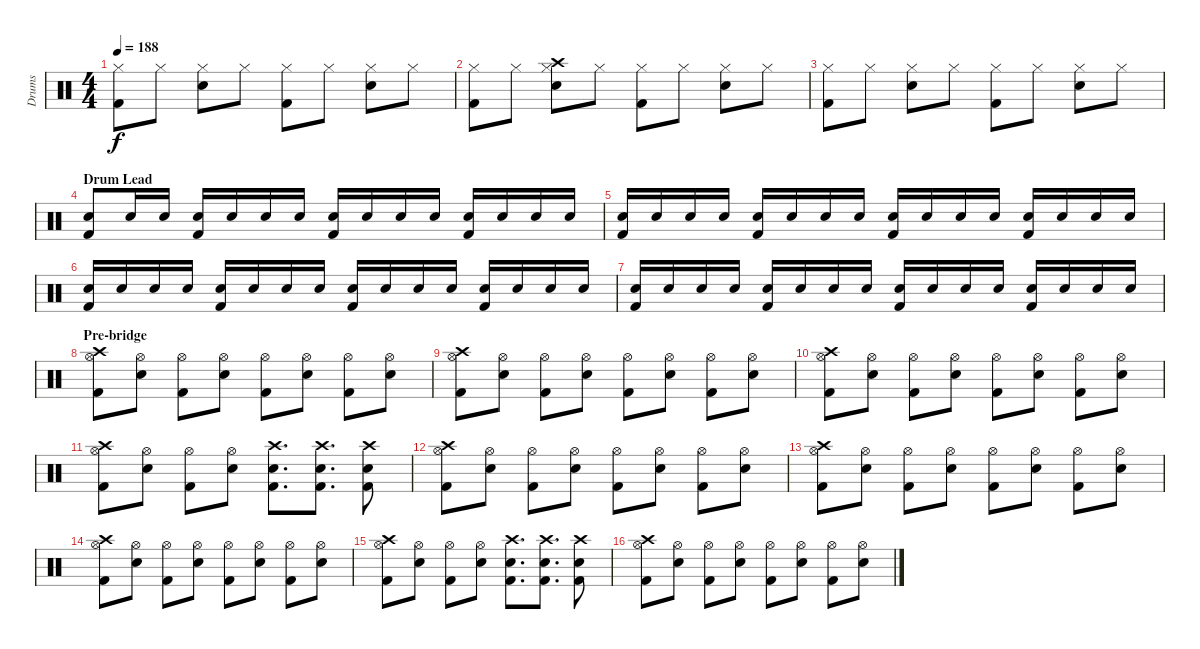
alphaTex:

\track ("Drums" "Drums") {instrument percussion}
\staff {score}
\articulation defaults
\ts (4 4)
\tempo 188
\clef neutral
\ks c
("Kick (hit) 2" "Hi-Hat (closed)").8{dy f} "Hi-Hat (closed)".8 ("Snare (hit) 2" "Hi-Hat (closed)").8 "Hi-Hat (closed)".8 ("Kick (hit) 2" "Hi-Hat (closed)").8 "Hi-Hat (closed)".8 ("Snare (hit) 2" "Hi-Hat (closed)").8 "Hi-Hat (closed)".8 |
("Kick (hit) 2" "Hi-Hat (closed)").8 "Hi-Hat (closed)".8 ("Snare (hit) 2" "Hi-Hat (closed)" "Crash high (hit)").8 "Hi-Hat (closed)".8 ("Kick (hit) 2" "Hi-Hat (closed)").8 "Hi-Hat (closed)".8 ("Snare (hit) 2" "Hi-Hat (closed)").8 "Hi-Hat (closed)".8 |
("Kick (hit) 2" "Hi-Hat (closed)").8 "Hi-Hat (closed)".8 ("Snare (hit) 2" "Hi-Hat (closed)").8 "Hi-Hat (closed)".8 ("Kick (hit) 2" "Hi-Hat (closed)").8 "Hi-Hat (closed)".8 ("Snare (hit) 2" "Hi-Hat (closed)").8 "Hi-Hat (closed)".8 |
\section ("" "Drum Lead")
("Kick (hit) 2" "Snare (hit) 2").8 "Snare (hit) 2".16 "Snare (hit) 2".16 ("Kick (hit) 2" "Snare (hit) 2").16 "Snare (hit) 2".16 "Snare (hit) 2".16 "Snare (hit) 2".16 ("Kick (hit) 2" "Snare (hit) 2").16 "Snare (hit) 2".16 "Snare (hit) 2".16 "Snare (hit) 2".16 ("Kick (hit) 2" "Snare (hit) 2").16 "Snare (hit) 2".16 "Snare (hit) 2".16 "Snare (hit) 2".16 |
("Kick (hit) 2" "Snare (hit) 2").16 "Snare (hit) 2".16 "Snare (hit) 2".16 "Snare (hit) 2".16 ("Kick (hit) 2" "Snare (hit) 2").16 "Snare (hit) 2".16 "Snare (hit) 2".16 "Snare (hit) 2".16 ("Kick (hit) 2" "Snare (hit) 2").16 "Snare (hit) 2".16 "Snare (hit) 2".16 "Snare (hit) 2".16 ("Kick (hit) 2" "Snare (hit) 2").16 "Snare (hit) 2".16 "Snare (hit) 2".16 "Snare (hit) 2".16 |
("Kick (hit) 2" "Snare (hit) 2").16 "Snare (hit) 2".16 "Snare (hit) 2".16 "Snare (hit) 2".16 ("Kick (hit) 2" "Snare (hit) 2").16 "Snare (hit) 2".16 "Snare (hit) 2".16 "Snare (hit) 2".16 ("Kick (hit) 2" "Snare (hit) 2").16 "Snare (hit) 2".16 "Snare (hit) 2".16 "Snare (hit) 2".16 ("Kick (hit) 2" "Snare (hit) 2").16 "Snare (hit) 2".16 "Snare (hit) 2".16 "Snare (hit) 2".16 |
("Kick (hit) 2" "Snare (hit) 2").16 "Snare (hit) 2".16 "Snare (hit) 2".16 "Snare (hit) 2".16 ("Kick (hit) 2" "Snare (hit) 2").16 "Snare (hit) 2".16 "Snare (hit) 2".16 "Snare (hit) 2".16 ("Kick (hit) 2" "Snare (hit) 2").16 "Snare (hit) 2".16 "Snare (hit) 2".16 "Snare (hit) 2".16 ("Kick (hit) 2" "Snare (hit) 2").16 "Snare (hit) 2".16 "Snare (hit) 2".16 "Snare (hit) 2".16 |
\section ("" "Pre-bridge")
("Kick (hit) 2" "Hi-Hat (open)" "Crash high (hit)").8 ("Snare (hit) 2" "Hi-Hat (open)").8 ("Kick (hit) 2" "Hi-Hat (open)").8 ("Snare (hit) 2" "Hi-Hat (open)").8 ("Kick (hit) 2" "Hi-Hat (open)").8 ("Snare (hit) 2" "Hi-Hat (open)").8 ("Kick (hit) 2" "Hi-Hat (open)").8 ("Snare (hit) 2" "Hi-Hat (open)").8 |
("Kick (hit) 2" "Hi-Hat (open)" "Crash high (hit)").8 ("Snare (hit) 2" "Hi-Hat (open)").8 ("Kick (hit) 2" "Hi-Hat (open)").8 ("Snare (hit) 2" "Hi-Hat (open)").8 ("Kick (hit) 2" "Hi-Hat (open)").8 ("Snare (hit) 2" "Hi-Hat (open)").8 ("Kick (hit) 2" "Hi-Hat (open)").8 ("Snare (hit) 2" "Hi-Hat (open)").8 |
("Kick (hit) 2" "Hi-Hat (open)" "Crash high (hit)").8 ("Snare (hit) 2" "Hi-Hat (open)").8 ("Kick (hit) 2" "Hi-Hat (open)").8 ("Snare (hit) 2" "Hi-Hat (open)").8 ("Kick (hit) 2" "Hi-Hat (open)").8 ("Snare (hit) 2" "Hi-Hat (open)").8 ("Kick (hit) 2" "Hi-Hat (open)").8 ("Snare (hit) 2" "Hi-Hat (open)").8 |
("Kick (hit) 2" "Hi-Hat (open)" "Crash high (hit)").8 ("Snare (hit) 2" "Hi-Hat (open)").8 ("Kick (hit) 2" "Hi-Hat (open)").8 ("Snare (hit) 2" "Hi-Hat (open)").8 ("Kick (hit) 2" "Snare (hit) 2" "Crash high (hit)").8{d} ("Kick (hit) 2" "Snare (hit) 2" "Crash high (hit)").8{d} ("Kick (hit) 2" "Snare (hit) 2" "Crash high (hit)").8 |
("Kick (hit) 2" "Hi-Hat (open)" "Crash high (hit)").8 ("Snare (hit) 2" "Hi-Hat (open)").8 ("Kick (hit) 2" "Hi-Hat (open)").8 ("Snare (hit) 2" "Hi-Hat (open)").8 ("Kick (hit) 2" "Hi-Hat (open)").8 ("Snare (hit) 2" "Hi-Hat (open)").8 ("Kick (hit) 2" "Hi-Hat (open)").8 ("Snare (hit) 2" "Hi-Hat (open)").8 |
("Kick (hit) 2" "Hi-Hat (open)" "Crash high (hit)").8 ("Snare (hit) 2" "Hi-Hat (open)").8 ("Kick (hit) 2" "Hi-Hat (open)").8 ("Snare (hit) 2" "Hi-Hat (open)").8 ("Kick (hit) 2" "Hi-Hat (open)").8 ("Snare (hit) 2" "Hi-Hat (open)").8 ("Kick (hit) 2" "Hi-Hat (open)").8 ("Snare (hit) 2" "Hi-Hat (open)").8 |
("Kick (hit) 2" "Hi-Hat (open)" "Crash high (hit)").8 ("Snare (hit) 2" "Hi-Hat (open)").8 ("Kick (hit) 2" "Hi-Hat (open)").8 ("Snare (hit) 2" "Hi-Hat (open)").8 ("Kick (hit) 2" "Hi-Hat (open)").8 ("Snare (hit) 2" "Hi-Hat (open)").8 ("Kick (hit) 2" "Hi-Hat (open)").8 ("Snare (hit) 2" "Hi-Hat (open)").8 |
("Kick (hit) 2" "Hi-Hat (open)" "Crash high (hit)").8 ("Snare (hit) 2" "Hi-Hat (open)").8 ("Kick (hit) 2" "Hi-Hat (open)").8 ("Snare (hit) 2" "Hi-Hat (open)").8 ("Kick (hit) 2" "Snare (hit) 2" "Crash high (hit)").8{d} ("Kick (hit) 2" "Snare (hit) 2" "Crash high (hit)").8{d} ("Kick (hit) 2" "Snare (hit) 2" "Crash high (hit)").8 |
("Kick (hit) 2" "Hi-Hat (open)" "Crash high (hit)").8 ("Snare (hit) 2" "Hi-Hat (open)").8 ("Kick (hit) 2" "Hi-Hat (open)").8 ("Snare (hit) 2" "Hi-Hat (open)").8 ("Kick (hit) 2" "Hi-Hat (open)").8 ("Snare (hit) 2" "Hi-Hat (open)").8 ("Kick (hit) 2" "Hi-Hat (open)").8 ("Snare (hit) 2" "Hi-Hat (open)").8
